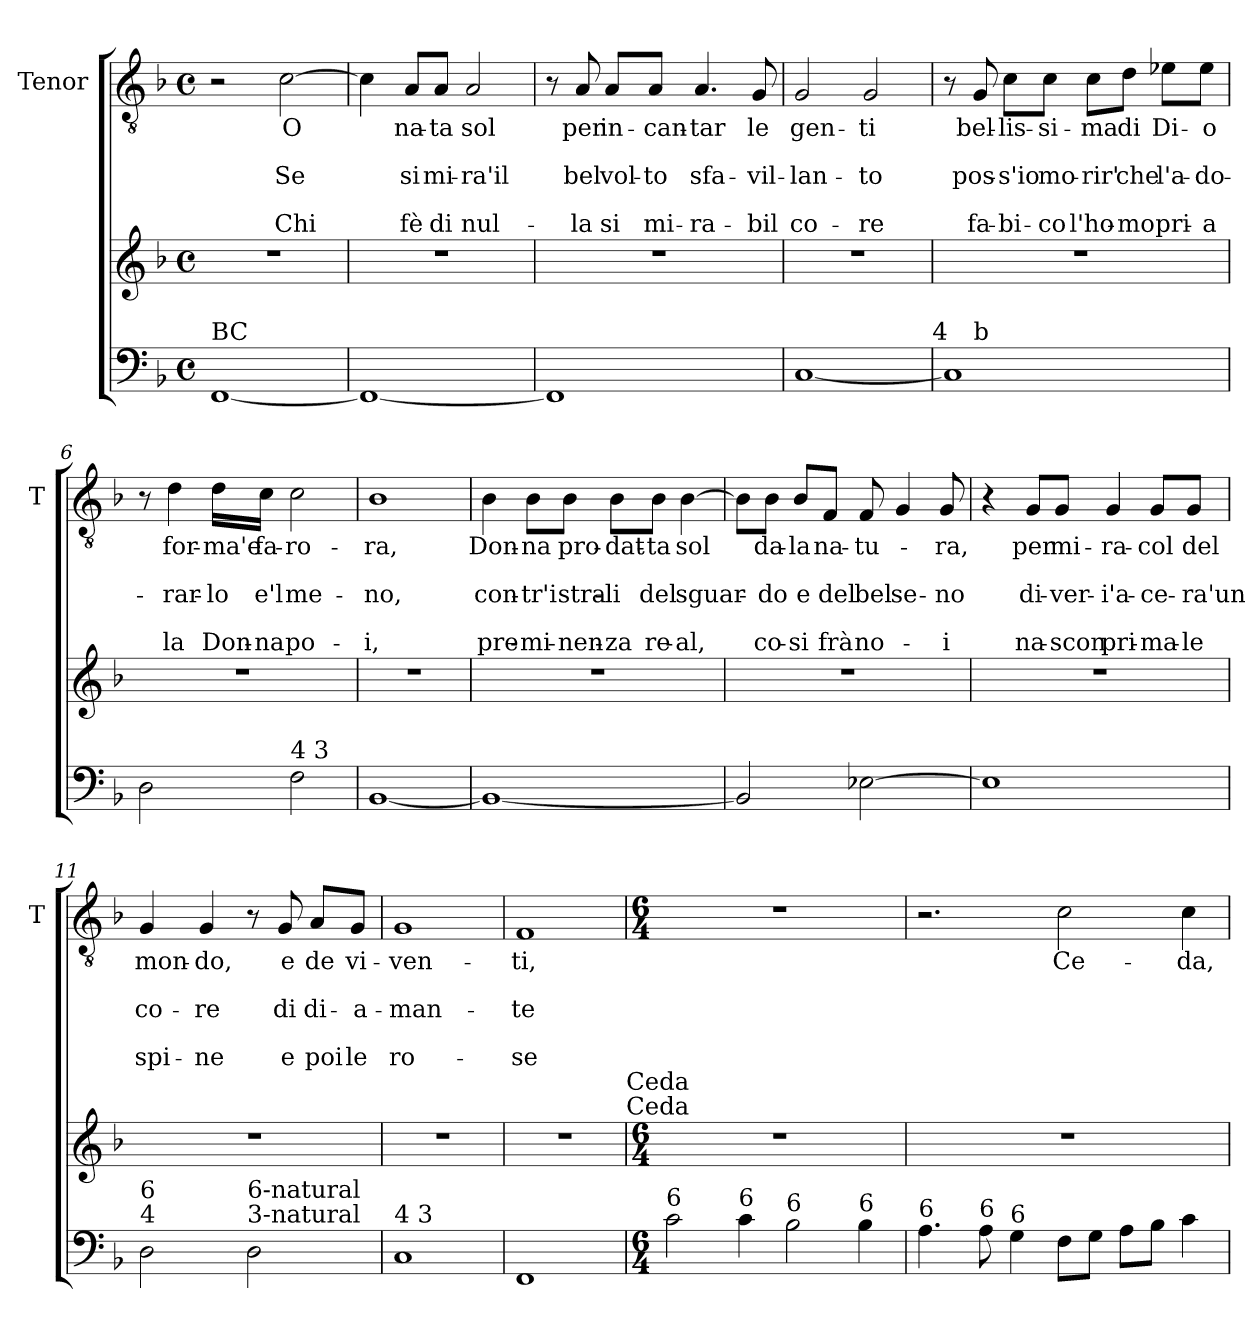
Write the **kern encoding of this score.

**kern	**kern	**kern	**text	**text	**text	**text	**text
*part2	*part2	*part1	*part1	*part1	*part1	*part1	*part1
*staff3	*staff2	*staff1	*staff1	*staff1	*staff1	*staff1	*staff1
*	*	*I"Tenor	*	*	*	*	*
*	*	*I'T	*	*	*	*	*
*clefF4	*clefG2	*clefGv2	*	*	*	*	*
*k[b-]	*k[b-]	*k[b-]	*	*	*	*	*
*F:	*F:	*F:	*	*	*	*	*
*M4/4	*M4/4	*M4/4	*	*	*	*	*
*met(c)	*met(c)	*met(c)	*	*	*	*	*
=1	=1	=1	=1	=1	=1	=1	=1
!LO:TX:a:t=BC	!	!	!	!	!	!	!
[1FF	1r	2r	.	.	.	.	.
!	!	!	!LO:LY:b	!	!LO:LY:b	!	!LO:LY:b
.	.	[2c\	O	.	Se	.	Chi
=2	=2	=2	=2	=2	=2	=2	=2
1FF_	1r	4c\]	.	.	.	.	.
!	!	!	!LO:LY:b	!	!LO:LY:b	!	!LO:LY:b
.	.	8A/L	na-	.	si	.	fè
!	!	!	!LO:LY:b	!	!LO:LY:b	!	!LO:LY:b
.	.	8A/J	-ta	.	mi-	.	di
!	!	!	!LO:LY:b	!	!LO:LY:b	!	!LO:LY:b
.	.	2A/	sol	.	-ra'il	.	nul-
=3	=3	=3	=3	=3	=3	=3	=3
1FF]	1r	8r	.	.	.	.	.
!	!	!	!LO:LY:b	!	!LO:LY:b	!	!LO:LY:b
.	.	8A/	per	.	bel	.	-la
!	!	!	!LO:LY:b	!	!LO:LY:b	!	!LO:LY:b
.	.	8A/L	in-	.	vol-	.	si
!	!	!	!LO:LY:b	!	!LO:LY:b	!	!LO:LY:b
.	.	8A/J	-can-	.	-to	.	mi-
!	!	!	!LO:LY:b	!	!LO:LY:b	!	!LO:LY:b
.	.	4.A/	-tar	.	sfa-	.	-ra-
!	!	!	!LO:LY:b	!	!LO:LY:b	!	!LO:LY:b
.	.	8G/	le	.	-vil-	.	-bil
=4	=4	=4	=4	=4	=4	=4	=4
!	!	!	!LO:LY:b	!	!LO:LY:b	!	!LO:LY:b
[1C	1r	2G/	gen-	.	-lan-	.	co-
!	!	!	!LO:LY:b	!	!LO:LY:b	!	!LO:LY:b
.	.	2G/	-ti	.	-to	.	-re
!LO:TX:a:t=4	!	!	!	!	!	!	!
!!LO:LB:g=z
=5	=5	=5	=5	=5	=5	=5	=5
*^	*	*	*	*	*	*	*
1C]	8ryy	1r	8r	.	.	.	.	.
!	!LO:TX:a:t=b	!	!	!	!	!	!	!
!	!	!	!	!LO:LY:b	!	!LO:LY:b	!	!LO:LY:b
.	2..ryy	.	8G/	bel-	.	pos-	.	fa-
!	!	!	!	!LO:LY:b	!	!LO:LY:b	!	!LO:LY:b
.	.	.	8c\L	-lis-	.	-s'io	.	-bi-
!	!	!	!	!LO:LY:b	!	!LO:LY:b	!	!LO:LY:b
.	.	.	8c\J	-si-	.	mo-	.	-co
!	!	!	!	!LO:LY:b	!	!LO:LY:b	!	!LO:LY:b
.	.	.	8c\L	-ma	.	-rir'	.	l'ho-
!	!	!	!	!LO:LY:b	!	!LO:LY:b	!	!LO:LY:b
.	.	.	8d\J	di	.	che	.	-mo
!	!	!	!	!LO:LY:b	!	!LO:LY:b	!	!LO:LY:b
.	.	.	8e-X\L	Di-	.	l'a-	.	pri-
!	!	!	!	!LO:LY:b	!	!LO:LY:b	!	!LO:LY:b
.	.	.	8e-\J	-o	.	-do-	.	-a
=6	=6	=6	=6	=6	=6	=6	=6	=6
!LO:TX:a:t=6	!	!	!	!	!	!	!	!
*v	*v	*	*	*	*	*	*	*
2D\	1r	8r	.	.	.	.	.
!	!	!	!LO:LY:b	!	!LO:LY:b	!	!LO:LY:b
.	.	4d\	for-	.	-rar-	.	la
!	!	!	!LO:LY:b	!	!LO:LY:b	!	!LO:LY:b
.	.	16d\LL	-ma'e	.	-lo	.	Don-
!	!	!	!LO:LY:b	!	!LO:LY:b	!	!LO:LY:b
.	.	16c\JJ	fa-	.	e'l	.	-na
!LO:TX:a:t=4 3	!	!	!	!	!	!	!
!	!	!	!LO:LY:b	!	!LO:LY:b	!	!LO:LY:b
2F\	.	2c\	-ro-	.	me-	.	po-
=7	=7	=7	=7	=7	=7	=7	=7
!	!	!	!LO:LY:b	!	!LO:LY:b	!	!LO:LY:b
[1BB-	1r	1B-	-ra,	.	-no,	.	-i,
=8	=8	=8	=8	=8	=8	=8	=8
!	!	!	!LO:LY:b	!	!LO:LY:b	!	!LO:LY:b
1BB-_	1r	4B-\	Don-	.	con-	.	pre-
!	!	!	!LO:LY:b	!	!LO:LY:b	!	!LO:LY:b
.	.	8B-\L	-na	.	-tr'i	.	-mi-
!	!	!	!LO:LY:b	!	!LO:LY:b	!	!LO:LY:b
.	.	8B-\J	pro-	.	stra-	.	-nen-
!	!	!	!LO:LY:b	!	!LO:LY:b	!	!LO:LY:b
.	.	8B-\L	-dat-	.	-li	.	-za
!	!	!	!LO:LY:b	!	!LO:LY:b	!	!LO:LY:b
.	.	8B-\J	-ta	.	del	.	re-
!	!	!	!LO:LY:b	!	!LO:LY:b	!	!LO:LY:b
.	.	[4B-\	sol	.	sguar-	.	-al,
!!LO:LB:g=z
=9	=9	=9	=9	=9	=9	=9	=9
2BB-/]	1r	8B-\L]	.	.	.	.	.
!	!	!	!LO:LY:b	!	!LO:LY:b	!	!LO:LY:b
.	.	8B-\J	da-	.	-do	.	co-
!	!	!	!LO:LY:b	!	!LO:LY:b	!	!LO:LY:b
.	.	8B-/L	-la	.	e	.	-si
!	!	!	!LO:LY:b	!	!LO:LY:b	!	!LO:LY:b
.	.	8F/J	na-	.	del	.	frà
!	!	!	!LO:LY:b	!	!LO:LY:b	!	!LO:LY:b
[2E-X\	.	8F/	-tu-	.	bel	.	no-
!	!	!	!	!	!LO:LY:b	!	!
.	.	4G/	.	.	se-	.	.
!	!	!	!LO:LY:b	!	!LO:LY:b	!	!LO:LY:b
.	.	8G/	-ra,	.	-no	.	-i
=10	=10	=10	=10	=10	=10	=10	=10
1E-]	1r	4r	.	.	.	.	.
!	!	!	!LO:LY:b	!	!LO:LY:b	!	!LO:LY:b
.	.	8G/L	per	.	di-	.	na-
!	!	!	!LO:LY:b	!	!LO:LY:b	!	!LO:LY:b
.	.	8G/J	mi-	.	-ver-	.	-scon
!	!	!	!LO:LY:b	!	!LO:LY:b	!	!LO:LY:b
.	.	4G/	-ra-	.	-i'a-	.	pri-
!	!	!	!LO:LY:b	!	!LO:LY:b	!	!LO:LY:b
.	.	8G/L	-col	.	-ce-	.	-ma-
!	!	!	!LO:LY:b	!	!LO:LY:b	!	!LO:LY:b
.	.	8G/J	del	.	-ra'un	.	-le
=11	=11	=11	=11	=11	=11	=11	=11
!LO:TX:a:t=4	!	!	!	!	!	!	!
!LO:TX:a:t=6	!	!	!	!	!	!	!
!	!	!	!LO:LY:b	!	!LO:LY:b	!	!LO:LY:b
2D\	1r	4G/	mon-	.	co-	.	spi-
!	!	!	!LO:LY:b	!	!LO:LY:b	!	!LO:LY:b
.	.	4G/	-do,	.	-re	.	-ne
!LO:TX:a:t=3-natural	!	!	!	!	!	!	!
!LO:TX:a:t=6-natural	!	!	!	!	!	!	!
2D\	.	8r	.	.	.	.	.
!	!	!	!LO:LY:b	!	!LO:LY:b	!	!LO:LY:b
.	.	8G/	e	.	di	.	e
!	!	!	!LO:LY:b	!	!LO:LY:b	!	!LO:LY:b
.	.	8A/L	de	.	di-	.	poi
!	!	!	!LO:LY:b	!	!LO:LY:b	!	!LO:LY:b
.	.	8G/J	vi-	.	-a-	.	le
=12	=12	=12	=12	=12	=12	=12	=12
!LO:TX:a:t=4 3	!	!	!	!	!	!	!
!	!	!	!LO:LY:b	!	!LO:LY:b	!	!LO:LY:b
1C	1r	1G	-ven-	.	-man-	.	ro-
=13	=13	=13	=13	=13	=13	=13	=13
!	!	!	!LO:LY:b	!	!LO:LY:b	!	!LO:LY:b
1FF	1r	1F	-ti,	.	-te	.	-se
!	!LO:TX:a:t=Ceda	!	!	!	!	!	!
!	!LO:TX:a:t=Ceda	!	!	!	!	!	!
!!LO:PB:g=z
=14	=14	=14	=14	=14	=14	=14	=14
*M6/4	*M6/4	*M6/4	*	*	*	*	*
!LO:TX:a:t=6	!	!	!	!	!	!	!
2c\	1.r	1.r	.	.	.	.	.
!LO:TX:a:t=6	!	!	!	!	!	!	!
4c\	.	.	.	.	.	.	.
!LO:TX:a:t=6	!	!	!	!	!	!	!
2B-\	.	.	.	.	.	.	.
!LO:TX:a:t=6	!	!	!	!	!	!	!
4B-\	.	.	.	.	.	.	.
=15	=15	=15	=15	=15	=15	=15	=15
!LO:TX:a:t=6	!	!	!	!	!	!	!
4.A\	1.r	2.r	.	.	.	.	.
!LO:TX:a:t=6	!	!	!	!	!	!	!
8A\	.	.	.	.	.	.	.
!LO:TX:a:t=6	!	!	!	!	!	!	!
4G\	.	.	.	.	.	.	.
!	!	!	!LO:LY:b	!	!	!	!
8F\L	.	2c\	Ce-	.	.	.	.
8G\J	.	.	.	.	.	.	.
8A\L	.	.	.	.	.	.	.
8B-\J	.	.	.	.	.	.	.
!	!	!	!LO:LY:b	!	!	!	!
4c\	.	4c\	-da,	.	.	.	.
=	=	=	=	=	=	=	=
*-	*-	*-	*-	*-	*-	*-	*-
